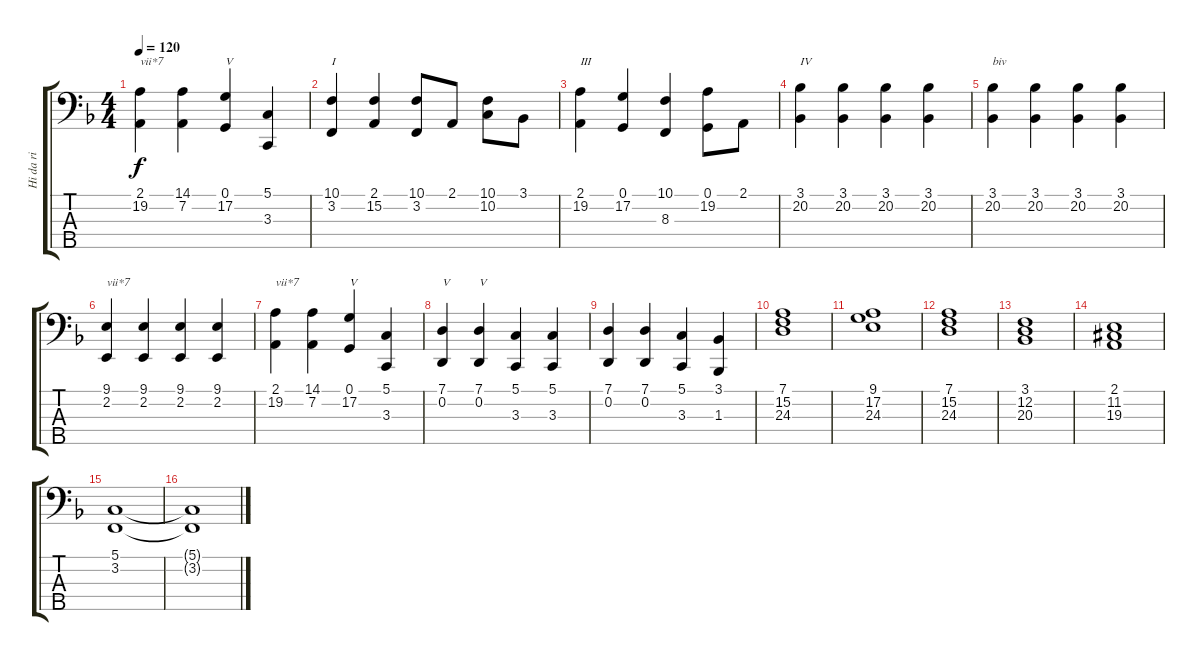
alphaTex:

\track ("Hi da ri" "Hi da ri") {instrument acousticgrandpiano}
\staff {score tabs}
\tuning (G2 D2 A1 E1 B0) {hide}
\ts (4 4)
\tempo 120
\clef f4
\ks f
(2.1 19.2).4{txt "vii*7" dy f} (14.1 7.2).4 (0.1 17.2).4{txt "V"} (5.1 3.3).4 |
(10.1 3.2).4{txt "I"} (2.1 15.2).4 (10.1 3.2).8 2.1.8 (10.1 10.2).8 3.1.8 |
(2.1 19.2).4{txt "III"} (0.1 17.2).4 (10.1 8.3).4 (0.1 19.2).8 2.1.8 |
(3.1 20.2).4{txt "IV"} (3.1 20.2).4 (3.1 20.2).4 (3.1 20.2).4 |
(3.1 20.2).4{txt "biv"} (3.1 20.2).4 (3.1 20.2).4 (3.1 20.2).4 |
(9.1 2.2).4{txt "vii*7"} (9.1 2.2).4 (9.1 2.2).4 (9.1 2.2).4 |
(2.1 19.2).4{txt "vii*7"} (14.1 7.2).4 (0.1 17.2).4{txt "V"} (5.1 3.3).4 |
(7.1 0.2).4{txt "V"} (7.1 0.2).4{txt "V"} (5.1 3.3).4 (5.1 3.3).4 |
(7.1 0.2).4 (7.1 0.2).4 (5.1 3.3).4 (3.1 1.3).4 |
(7.1 15.2 24.3).1 |
(9.1 17.2 24.3).1 |
(7.1 15.2 24.3).1 |
(3.1 12.2 20.3).1 |
(2.1 11.2{acc #} 19.3).1 |
(5.1 3.2).1 |
(5.1{t} 3.2{t}).1
